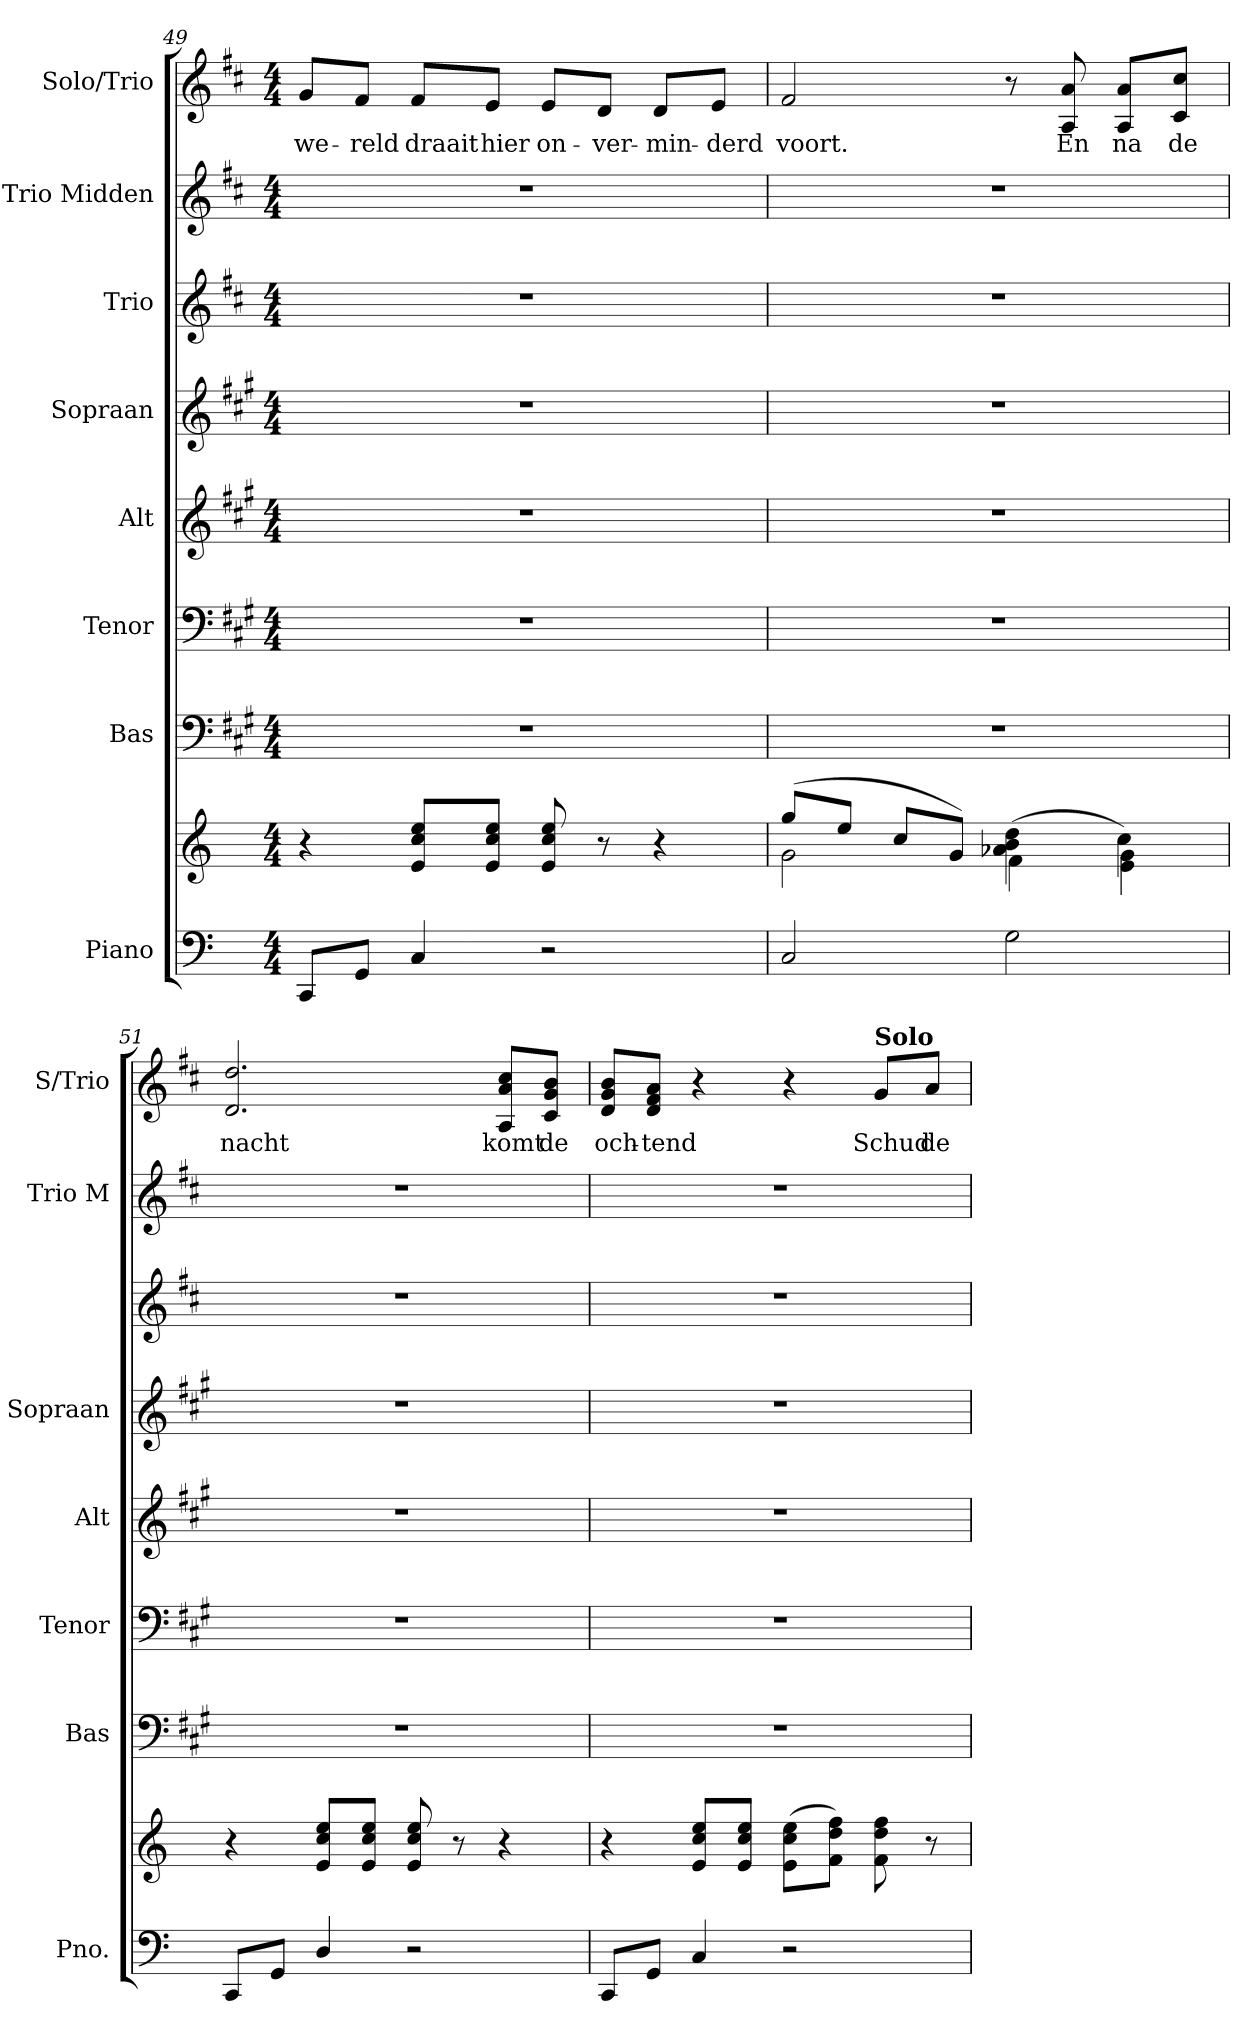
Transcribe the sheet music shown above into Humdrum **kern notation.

**kern	**kern	**kern	**kern	**kern	**kern	**kern	**kern	**kern	**text
*part8	*part8	*part7	*part6	*part5	*part4	*part3	*part2	*part1	*part1
*staff9	*staff8	*staff7	*staff6	*staff5	*staff4	*staff3	*staff2	*staff1	*staff1
*I"Piano	*	*I"Bas	*I"Tenor	*I"Alt	*I"Sopraan	*I"Trio	*I"Trio Midden	*I"Solo/Trio	*
*I'Pno.	*	*I'Bas	*I'Tenor	*I'Alt	*I'Sopraan	*	*I'Trio M	*I'S/Trio	*
*clefF4	*clefG2	*clefF4	*clefF4	*clefG2	*clefG2	*clefG2	*clefG2	*clefG2	*
*	*	*ITrd5c9	*ITrd5c9	*ITrd5c9	*ITrd5c9	*ITrd1c2	*ITrd1c2	*ITrd1c2	*
*k[]	*k[]	*k[]	*k[]	*k[]	*k[]	*k[]	*k[]	*k[]	*
*M4/4	*M4/4	*M4/4	*M4/4	*M4/4	*M4/4	*M4/4	*M4/4	*M4/4	*
=49	=49	=49	=49	=49	=49	=49	=49	=49	=49
!	!	!	!	!	!	!	!	!	!LO:LY:b
8CC/L	4r	1r	1r	1r	1r	1r	1r	8f/L	we-
!	!	!	!	!	!	!	!	!	!LO:LY:b
8GG/J	.	.	.	.	.	.	.	8e/J	-reld
!	!	!	!	!	!	!	!	!	!LO:LY:b
4C/	8e/ 8cc/ 8ee/L	.	.	.	.	.	.	8e/L	draait
!	!	!	!	!	!	!	!	!	!LO:LY:b
.	8e/ 8cc/ 8ee/J	.	.	.	.	.	.	8d/J	hier
!	!	!	!	!	!	!	!	!	!LO:LY:b
2r	8e/ 8cc/ 8ee/	.	.	.	.	.	.	8d/L	on-
!	!	!	!	!	!	!	!	!	!LO:LY:b
.	8r	.	.	.	.	.	.	8c/J	-ver-
!	!	!	!	!	!	!	!	!	!LO:LY:b
.	4r	.	.	.	.	.	.	8c/L	-min-
!	!	!	!	!	!	!	!	!	!LO:LY:b
.	.	.	.	.	.	.	.	8d/J	-derd
=50	=50	=50	=50	=50	=50	=50	=50	=50	=50
*	*^	*	*	*	*	*	*	*	*
!	!	!	!	!	!	!	!	!	!	!LO:LY:b
2C/	(>8gg/L	2g\	1r	1r	1r	1r	1r	1r	2e/	voort.
.	8ee/J	.	.	.	.	.	.	.	.	.
.	8cc/L	.	.	.	.	.	.	.	.	.
.	8g/J)	.	.	.	.	.	.	.	.	.
2G\	(<4a-X\ 4b\ 4dd\	4f\	.	.	.	.	.	.	8r	.
!	!	!	!	!	!	!	!	!	!	!LO:LY:b
.	.	.	.	.	.	.	.	.	8G/ 8g/	En
!	!	!	!	!	!	!	!	!	!	!LO:LY:b
.	4cc\)	4e\ 4g\	.	.	.	.	.	.	8G/ 8g/L	na
!	!	!	!	!	!	!	!	!	!	!LO:LY:b
.	.	.	.	.	.	.	.	.	8B/ 8b/J	de
*	*v	*v	*	*	*	*	*	*	*	*
=51	=51	=51	=51	=51	=51	=51	=51	=51	=51
!	!	!	!	!	!	!	!	!	!LO:LY:b
8CC/L	4r	1r	1r	1r	1r	1r	1r	2.c/ 2.cc/	nacht
8GG/J	.	.	.	.	.	.	.	.	.
4D/	8e/ 8cc/ 8ee/L	.	.	.	.	.	.	.	.
.	8e/ 8cc/ 8ee/J	.	.	.	.	.	.	.	.
2r	8e/ 8cc/ 8ee/	.	.	.	.	.	.	.	.
.	8r	.	.	.	.	.	.	.	.
!	!	!	!	!	!	!	!	!	!LO:LY:b
.	4r	.	.	.	.	.	.	8G/ 8g/ 8b/L	komt
!	!	!	!	!	!	!	!	!	!LO:LY:b
.	.	.	.	.	.	.	.	8B/ 8f/ 8a/J	de
!!LO:PB:g=z
=52	=52	=52	=52	=52	=52	=52	=52	=52	=52
!	!	!	!	!	!	!	!	!	!LO:LY:b
8CC/L	4r	1r	1r	1r	1r	1r	1r	8c/ 8f/ 8a/L	och-
!	!	!	!	!	!	!	!	!	!LO:LY:b
8GG/J	.	.	.	.	.	.	.	8c/ 8e/ 8g/J	-tend
4C/	8e/ 8cc/ 8ee/L	.	.	.	.	.	.	4r	.
.	8e/ 8cc/ 8ee/J	.	.	.	.	.	.	.	.
2r	(>8e\ 8cc\ 8ee\L	.	.	.	.	.	.	4r	.
.	8f\ 8dd\ 8ff\J)	.	.	.	.	.	.	.	.
!	!	!	!	!	!	!	!	!LO:TX:a:B:t=Solo	!
!	!	!	!	!	!	!	!	!	!LO:LY:b
.	8f\ 8dd\ 8ff\	.	.	.	.	.	.	8f/L	Schud
!	!	!	!	!	!	!	!	!	!LO:LY:b
.	8r	.	.	.	.	.	.	8g/J	de
=	=	=	=	=	=	=	=	=	=
*-	*-	*-	*-	*-	*-	*-	*-	*-	*-
